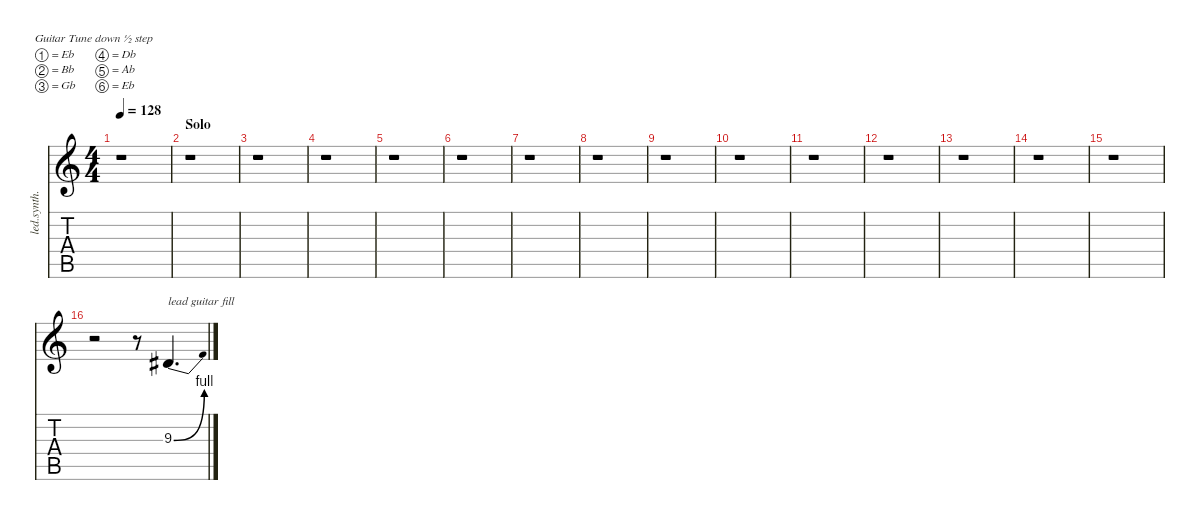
\defaultSystemsLayout 4
\hideDynamics
\bracketExtendMode nobrackets
\otherSystemsTrackNameOrientation horizontal
\track ("Voice 2 (Axl, Izzy, Duff)" "led.synth.") {mute instrument lead2sawtooth}
\staff {score tabs}
\tuning (Eb4 Bb3 Gb3 Db3 Ab2 Eb2)
\ts (4 4)
\tempo 128
\clef g2
\ks c
r.1{dy f instrument lead2sawtooth} |
\section ("" "Solo")
r.1 |
r.1 |
r.1 |
r.1 |
r.1 |
r.1 |
r.1 |
r.1 |
r.1 |
r.1 |
r.1 |
r.1 |
r.1 |
r.1 |
r.2{instrument distortionguitar} r.8 9.3{be (bend 0 0 30 4) acc #}.4{d txt "lead guitar fill"}
